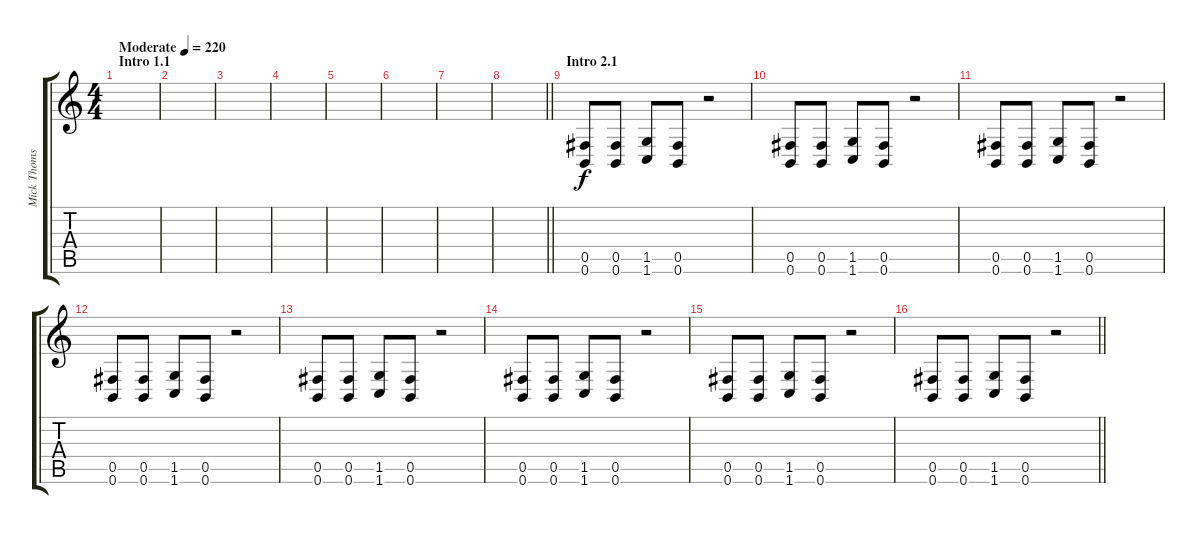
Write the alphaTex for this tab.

\track ("Mick Thomson" "Mick Thoms") {instrument distortionguitar}
\staff {score tabs}
\tuning (Db4 Ab3 E3 B2 Gb2 B1) {hide}
\ts (4 4)
\section ("" "Intro 1.1")
\tempo (220 "Moderate")
\clef g2
\ks c
|
|
|
|
|
|
|
\barLineRight lightlight
|
\section ("" "Intro 2.1")
(0.5 0.6).8 (0.5 0.6).8 (1.5 1.6).8 (0.5 0.6).8 r.2 |
(0.5 0.6).8 (0.5 0.6).8 (1.5 1.6).8 (0.5 0.6).8 r.2 |
(0.5 0.6).8 (0.5 0.6).8 (1.5 1.6).8 (0.5 0.6).8 r.2 |
(0.5 0.6).8 (0.5 0.6).8 (1.5 1.6).8 (0.5 0.6).8 r.2 |
(0.5 0.6).8 (0.5 0.6).8 (1.5 1.6).8 (0.5 0.6).8 r.2 |
(0.5 0.6).8 (0.5 0.6).8 (1.5 1.6).8 (0.5 0.6).8 r.2 |
(0.5 0.6).8 (0.5 0.6).8 (1.5 1.6).8 (0.5 0.6).8 r.2 |
\barLineRight lightlight
(0.5 0.6).8 (0.5 0.6).8 (1.5 1.6).8 (0.5 0.6).8 r.2
